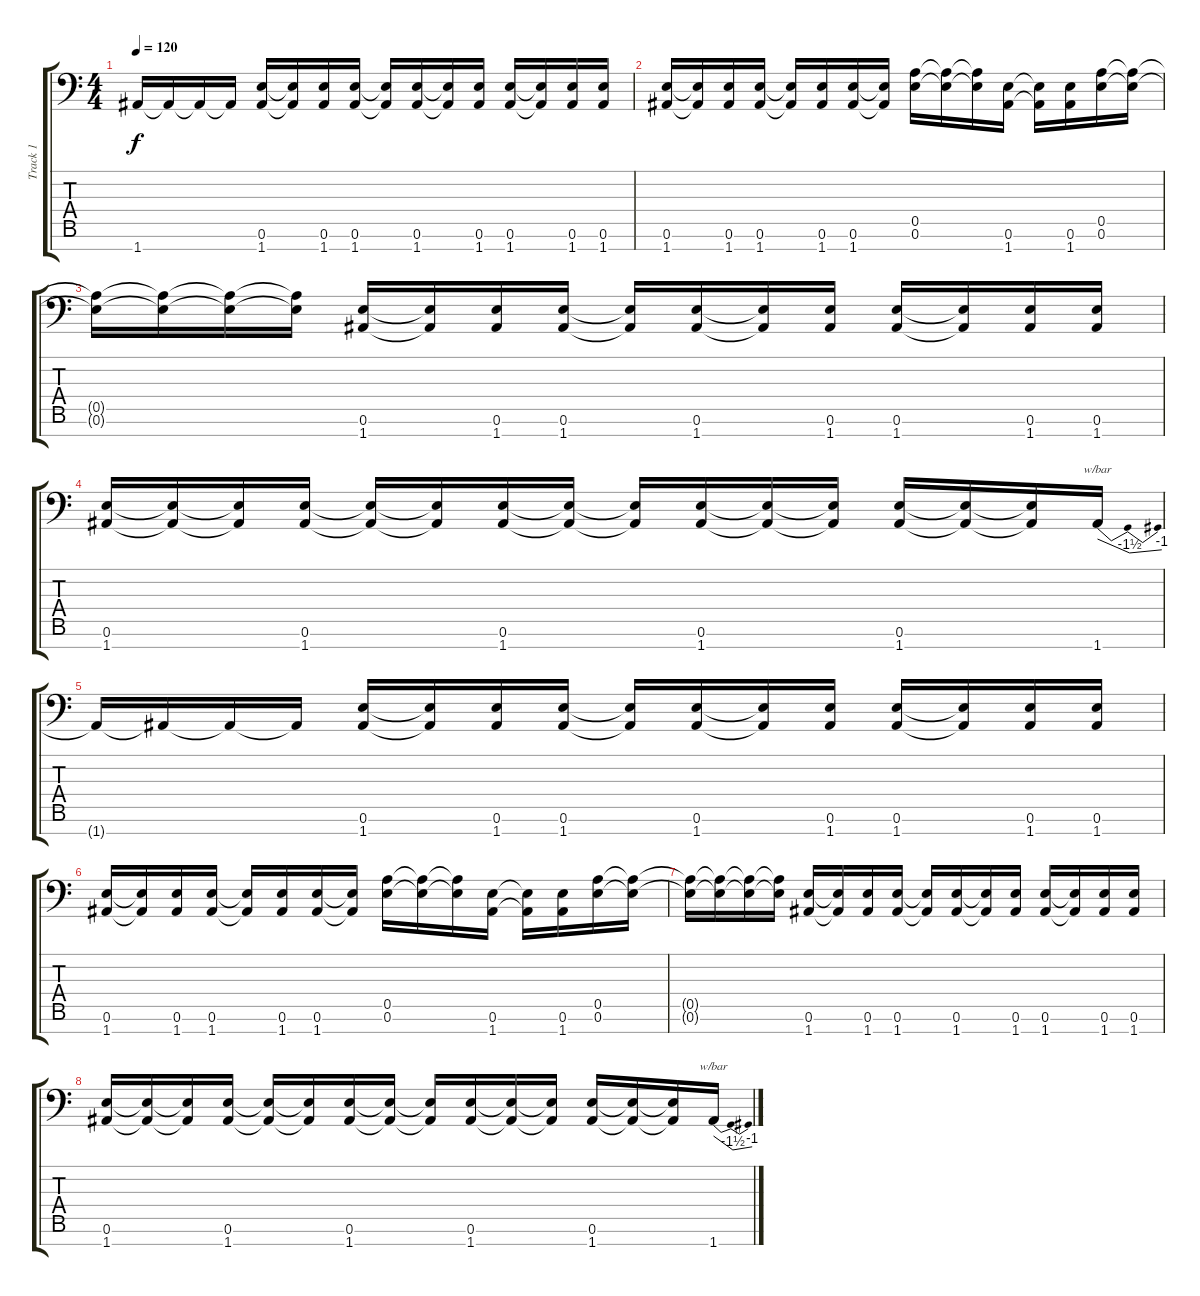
\track ("Track 1" "Track 1") {instrument distortionguitar}
\staff {score tabs}
\tuning (E4 B3 G3 D3 A2 E2 A1) {hide}
\ts (4 4)
\tempo 120
\clef f4
\ks c
1.7{t}.16{dy f} 1.7{t}.16 1.7{t}.16 1.7{t}.16 (0.6 1.7).16 (0.6{t} 1.7{t}).16 (0.6 1.7).16 (0.6 1.7).16 (0.6{t} 1.7{t}).16 (0.6 1.7).16 (0.6{t} 1.7{t}).16 (0.6 1.7).16 (0.6 1.7).16 (0.6{t} 1.7{t}).16 (0.6 1.7).16 (0.6 1.7).16 |
(0.6 1.7).16 (0.6{t} 1.7{t}).16 (0.6 1.7).16 (0.6 1.7).16 (0.6{t} 1.7{t}).16 (0.6 1.7).16 (0.6 1.7).16 (0.6{t} 1.7{t}).16 (0.5 0.6).16 (0.5{t} 0.6{t}).16 (0.5{t} 0.6{t}).16 (0.6 1.7).16 (0.6{t} 1.7{t}).16 (0.6 1.7).16 (0.5 0.6).16 (0.5{t} 0.6{t}).16 |
(0.5{t} 0.6{t}).16 (0.5{t} 0.6{t}).16 (0.5{t} 0.6{t}).16 (0.5{t} 0.6{t}).16 (0.6 1.7).16 (0.6{t} 1.7{t}).16 (0.6 1.7).16 (0.6 1.7).16 (0.6{t} 1.7{t}).16 (0.6 1.7).16 (0.6{t} 1.7{t}).16 (0.6 1.7).16 (0.6 1.7).16 (0.6{t} 1.7{t}).16 (0.6 1.7).16 (0.6 1.7).16 |
(0.6 1.7).16 (0.6{t} 1.7{t}).16 (0.6{t} 1.7{t}).16 (0.6 1.7).16 (0.6{t} 1.7{t}).16 (0.6{t} 1.7{t}).16 (0.6 1.7).16 (0.6{t} 1.7{t}).16 (0.6{t} 1.7{t}).16 (0.6 1.7).16 (0.6{t} 1.7{t}).16 (0.6{t} 1.7{t}).16 (0.6 1.7).16 (0.6{t} 1.7{t}).16 (0.6{t} 1.7{t}).16 1.7.16{tbe (dip default 0 0 45 -6 60 -4)} |
1.7{t}.16 1.7{t}.16 1.7{t}.16 1.7{t}.16 (0.6 1.7).16 (0.6{t} 1.7{t}).16 (0.6 1.7).16 (0.6 1.7).16 (0.6{t} 1.7{t}).16 (0.6 1.7).16 (0.6{t} 1.7{t}).16 (0.6 1.7).16 (0.6 1.7).16 (0.6{t} 1.7{t}).16 (0.6 1.7).16 (0.6 1.7).16 |
(0.6 1.7).16 (0.6{t} 1.7{t}).16 (0.6 1.7).16 (0.6 1.7).16 (0.6{t} 1.7{t}).16 (0.6 1.7).16 (0.6 1.7).16 (0.6{t} 1.7{t}).16 (0.5 0.6).16 (0.5{t} 0.6{t}).16 (0.5{t} 0.6{t}).16 (0.6 1.7).16 (0.6{t} 1.7{t}).16 (0.6 1.7).16 (0.5 0.6).16 (0.5{t} 0.6{t}).16 |
(0.5{t} 0.6{t}).16 (0.5{t} 0.6{t}).16 (0.5{t} 0.6{t}).16 (0.5{t} 0.6{t}).16 (0.6 1.7).16 (0.6{t} 1.7{t}).16 (0.6 1.7).16 (0.6 1.7).16 (0.6{t} 1.7{t}).16 (0.6 1.7).16 (0.6{t} 1.7{t}).16 (0.6 1.7).16 (0.6 1.7).16 (0.6{t} 1.7{t}).16 (0.6 1.7).16 (0.6 1.7).16 |
(0.6 1.7).16 (0.6{t} 1.7{t}).16 (0.6{t} 1.7{t}).16 (0.6 1.7).16 (0.6{t} 1.7{t}).16 (0.6{t} 1.7{t}).16 (0.6 1.7).16 (0.6{t} 1.7{t}).16 (0.6{t} 1.7{t}).16 (0.6 1.7).16 (0.6{t} 1.7{t}).16 (0.6{t} 1.7{t}).16 (0.6 1.7).16 (0.6{t} 1.7{t}).16 (0.6{t} 1.7{t}).16 1.7.16{tbe (dip default 0 0 45 -6 60 -4)}
